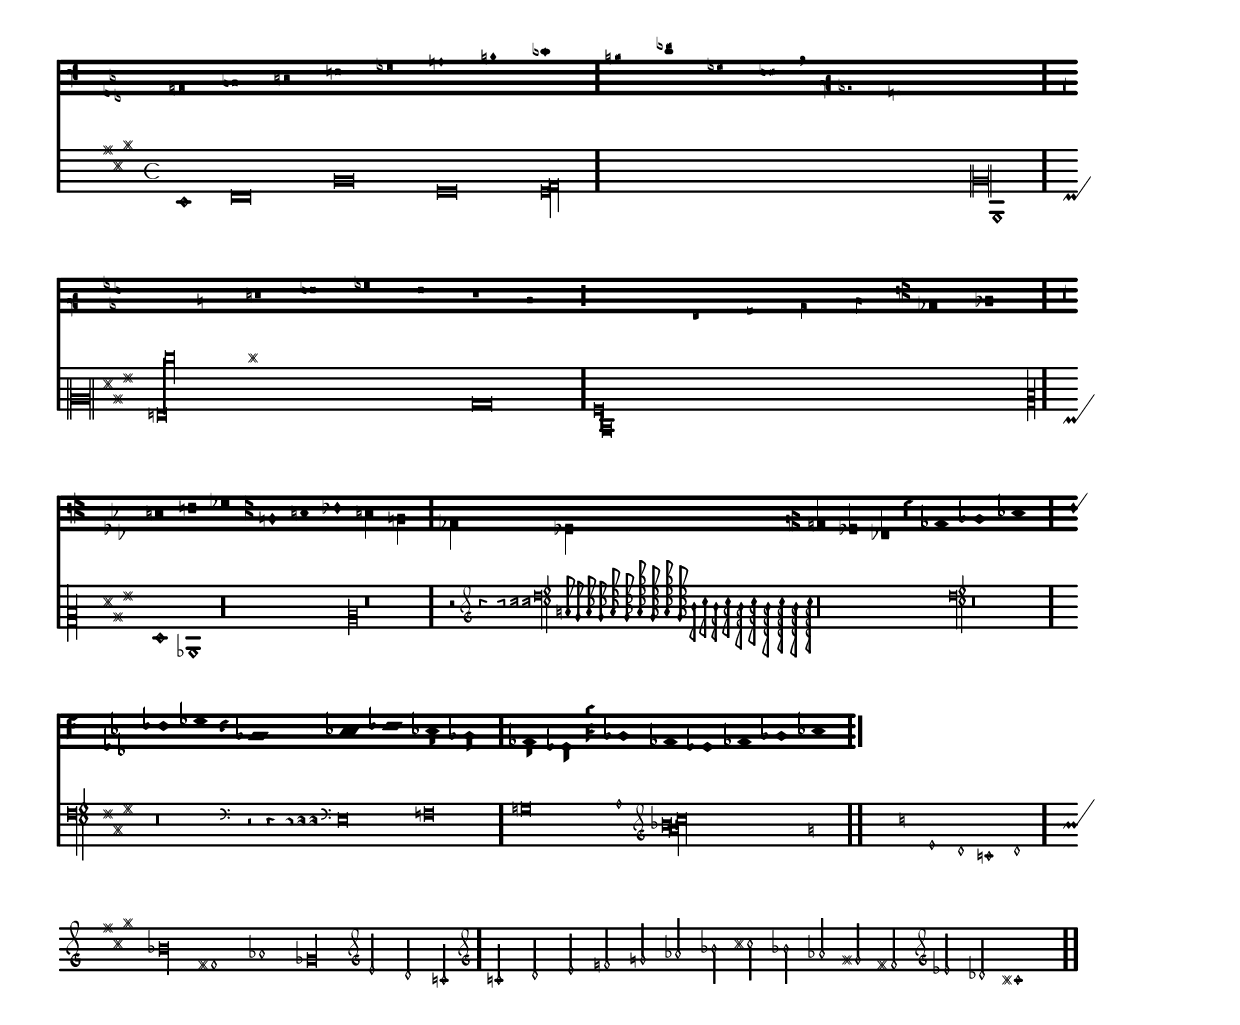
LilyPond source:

%% Do not edit this file; it is auto-generated from LSR http://lsr.dsi.unimi.it
%% This file is in the public domain.
\version "2.11.50"

\header {
  lsrtags = "ancient-notation"

  texidoc = "
Here are shown many (all?) of the symbols that are included in
LilyPond's support of ancient notation.



"
  doctitle = "Ancient fonts"
} % begin verbatim
upperStaff = \context GregorianStaff = "upperStaff" <<
  \context GregorianVoice <<
    \set Score.timing = ##f
%   \set Score.forceAccidental = ##t %%%%%%%% FIXME: what happened to this property?

    \override Staff.StaffSymbol  #'line-count = #4

     \transpose c c {
	\override Staff.KeySignature #'glyph-name-alist = #alteration-vaticana-glyph-name-alist
	\override Staff.Accidental #'glyph-name-alist = #alteration-vaticana-glyph-name-alist
	\override NoteHead  #'style = #'vaticana.punctum
	\key es \major
	\clef "vaticana-fa2"
	c!1 des! e! f! ges!

	\override NoteHead  #'style = #'vaticana.inclinatum
	a! b! ces'
	\override Staff.BarLine  #'bar-size = #3.0 \bar "|"
%	\break % 1 (8*1)

	\override NoteHead  #'style = #'vaticana.quilisma
	b! des'! ges! fes!
	\breathe
	\clef "vaticana-fa1"
	\override NoteHead  #'style = #'vaticana.plica
	es d
	\override NoteHead  #'style = #'vaticana.reverse-plica
	c d
	\override Staff.BarLine  #'bar-size = #3.0 \bar "|"
%	\break %2 (8*1)

	\override NoteHead  #'style = #'vaticana.punctum-cavum
	es f
	\override NoteHead  #'style = #'vaticana.lpes
	g as
	\override NoteHead  #'style = #'vaticana.upes
	bes as
	\override NoteHead  #'style = #'vaticana.vupes
	g f
	\override NoteHead  #'style = #'vaticana.linea-punctum
	\override Staff.BarLine  #'bar-size = #2.0 \bar "|"
%	\break % 3 (8*1)

	es d
	\override NoteHead  #'style = #'vaticana.epiphonus
	c d
	\override NoteHead  #'style = #'vaticana.cephalicus
	es f

	\override Staff.KeySignature #'glyph-name-alist = #alteration-medicaea-glyph-name-alist
	\override Staff.Accidental #'glyph-name-alist = #alteration-medicaea-glyph-name-alist
	\override Staff.Custos  #'style = #'medicaea
	\override NoteHead  #'style = #'medicaea.punctum
	\clef "medicaea-fa2"
	ces! des!
	\override Staff.BarLine  #'bar-size = #3.0 \bar "|"
%	\break % 4 (8*1)

	e! f! ges!
	\clef "medicaea-do2"
	\override NoteHead  #'style = #'medicaea.inclinatum
	a! b! ces'!
	\override NoteHead  #'style = #'medicaea.virga
	b! a!
	\override Staff.BarLine  #'bar-size = #3.0 \bar "|"
%	\break % 5 (8*1)

	ges! fes!
	\clef "medicaea-fa1"
	\override NoteHead  #'style = #'medicaea.rvirga
	e! des! ces!

	\override Staff.KeySignature #'glyph-name-alist = #alteration-hufnagel-glyph-name-alist
	\override Staff.Accidental #'glyph-name-alist = #alteration-hufnagel-glyph-name-alist
	\override Staff.Custos  #'style = #'hufnagel
	\override NoteHead  #'style = #'hufnagel.punctum
	\clef "hufnagel-fa2"
	ces! des! es!
	\override Staff.BarLine  #'bar-size = #3.0 \bar "|"
%	\break % 6 (8*1)

	fes! ges!
	\clef "hufnagel-do2"
	\override NoteHead  #'style = #'hufnagel.lpes
	as! bes! ces'!
	\override NoteHead  #'style = #'hufnagel.virga
	bes! as!
	\override Staff.BarLine  #'bar-size = #3.0 \bar "|"
%	\break % 7 (8*1)

	ges! fes!
	\clef "hufnagel-do-fa"
	\override NoteHead  #'style = #'hufnagel.punctum
	es! des! ces! des! es! fes!
	\bar "||"
%	\break % 8 (8*1)

	s32*1
%	\break % 12 (32*1)
    }
  >>
>>

lowerStaff = \context MensuralStaff = "lowerStaff" <<
  \context MensuralVoice <<
    
    % this is broken until further notice -- see refman
    % \override Staff.StaffSymbol  #'line-count = #5
    \applyOutput #'Staff #(outputproperty-compatibility (make-type-checker 'staff-symbol-interface) 'line-count 5)

     \transpose c c {
	\set autoBeaming = ##f
	\override NoteHead  #'style = #'neomensural
	\override Rest  #'style = #'neomensural
	\key a \major

% FIXME: lily crashes on some (invalid?) ligatures with:
%   ERROR: In procedure gh_scm2int:
%   ERROR: Wrong type argument in position 1: ()

% FIXME: lily emits "Programming error: Infinity or NaN encountered"
% on many ligatures such as BB.

	cis'1 d'\breve gis'\breve e'\breve \[ e'\longa fis'\longa \]
	\set Staff.forceClef = ##t
	\clef "neomensural-c2"
	cis1
	\bar "|"
%	\break % 2 (16*1)

	\[ g\breve dis''\longa \]
	b\breve \[ a\longa d\longa \]
	\clef "petrucci-c2"
%	\break % 4 (16*1)

	fis1 ces1
	\clef "petrucci-c2"
	r\longa
	\set Staff.forceClef = ##t
	\clef "mensural-c2"
	r\breve
	\bar "|"
%	\break % 5 (8*1)

	r2
	\clef "mensural-g"
	r4 r8 r16 r16
	\override NoteHead  #'style = #'mensural
	\override Stem  #'flag-style = #'mensural
	\override Stem  #'thickness = #1.0
	\override Rest  #'style = #'mensural
	\clef "petrucci-f"
	c8 b, c16 b, c32 b, c64 b, c64 b,
	d8 e  d16 e  d32 e  d64 e  d64 e
	r\longa
	\set Staff.forceClef = ##t
	\clef "petrucci-f"
	r\breve
	\bar "|"
%	\break % 6 (8*1)

	r\breve 
	\clef "mensural-f"
	% FIXME: must set Stem flag-style to #'neomensural to avoid
	% segmentation fault on r8/r16/r32.  (Strange: what has
	% Stem flag-style to do with mensural rests?)
	\override Stem  #'flag-style = #'neomensural
	% FIXME: produces warnings about "flag `neomensurald4' (or 3) not found".
	r2 r4 r8 r16 r16
	\override Stem  #'flag-style = #'mensural
	\set Staff.forceClef = ##t
	\clef "mensural-f"
	e\breve f g a1
	\clef "mensural-g"
%	\break % 7 (8*1)

	\[ bes'!\longa a'!\longa c''!\longa \]
	e'1 d' c' d' \bar "|"
	\bar "|"
%	\break % 9 (16*1)

	bes'!\longa fis'!1 as'!1 ges'!\longa % lig
	\set Staff.forceClef = ##t
	\clef "mensural-g"
	e'2 d' c' \bar "|"
%	\break % 11 (16*1)

	\set Staff.forceClef = ##t
	\clef "petrucci-g"
	c'2 d' e' f'
	\clef "petrucci-g"
	g' as'! bes'! cis''!
	bes'! as'! gis'! fis'!
	\set Staff.forceClef = ##t
	\clef "mensural-g"
	es'! des'! cis'!1 \bar "||"
%	\break % 12 (8*1)
    }
  >>
>>

\paper {
	line-thickness = #(/ staff-space 5.0)
}

\score {
    \context Score <<
	\upperStaff
	\lowerStaff
    >>
    \layout {
% do we want to keep these settings? -gp
	line-width = 17.25\cm
	textheight = 26.0\cm
	indent = 0.0
	\context {
	    \Score
	    \accepts MensuralStaff
	    \accepts GregorianStaff
%	    timing = ##f %%%%%%%% FIXME: this has no effect
	}
	\context {
	    \Voice
	    \name MensuralVoice
	    \alias Voice
	    \remove Ligature_bracket_engraver
	    \consists Mensural_ligature_engraver
	    \override NoteHead #'style = #'mensural
%	    \override Stem #'flag-style = #'mensural %%%%%%%% FIXME: this core dumps
	    \override Stem #'thickness = #1.0
	    \override Rest #'style = #'mensural
	    autoBeaming = ##f
	}
	\context {
	    \Voice
	    \name GregorianVoice
	    \alias Voice
	    \remove Ligature_bracket_engraver
%	    \consists Gregorian_ligature_engraver %%%%%%%% TODO: not yet implemented
	    \override NoteHead #'style = #'vaticana.punctum
	    autoBeaming = ##f
	}
	\context {
	    \Staff
	    \name MensuralStaff
	    \alias Staff
	    \accepts MensuralVoice
	    \consists Custos_engraver
	    \override TimeSignature #'style = #'mensural
	    \override KeySignature #'glyph-name-alist = #alteration-mensural-glyph-name-alist
	    \override Accidental #'glyph-name-alist = #alteration-mensural-glyph-name-alist
	    \override Custos #'style = #'mensural
	    \override Custos #'neutral-position = #3
	    \override Custos #'neutral-direction = #-1
	    clefGlyph = #"clefs.petrucci-c2"
	    clefPosition = #-2
	    clefOctavation = #0 
	}
	\context {
	    \Staff
	    \name GregorianStaff
	    \alias Staff
	    \accepts GregorianVoice
	    \consists Custos_engraver
	    \remove Time_signature_engraver
	    \override StaffSymbol #'thickness = #2.0
	    \override StaffSymbol #'line-count = #4
	    \override KeySignature #'glyph-name-alist = #alteration-vaticana-glyph-name-alist
	    \override Accidental #'glyph-name-alist = #alteration-vaticana-glyph-name-alist
	    \override Custos #'style = #'vaticana
	    \override Custos #'neutral-position = #4
	    \override Custos #'neutral-direction = #-1
	    clefGlyph = #"clefs.vaticana-do"
	    clefPosition = #1
	    clefOctavation = #0 
	}
	\context {
	    \RemoveEmptyStaffContext
	    \accepts MensuralVoice
	    \accepts GregorianVoice
        }
    }
}


